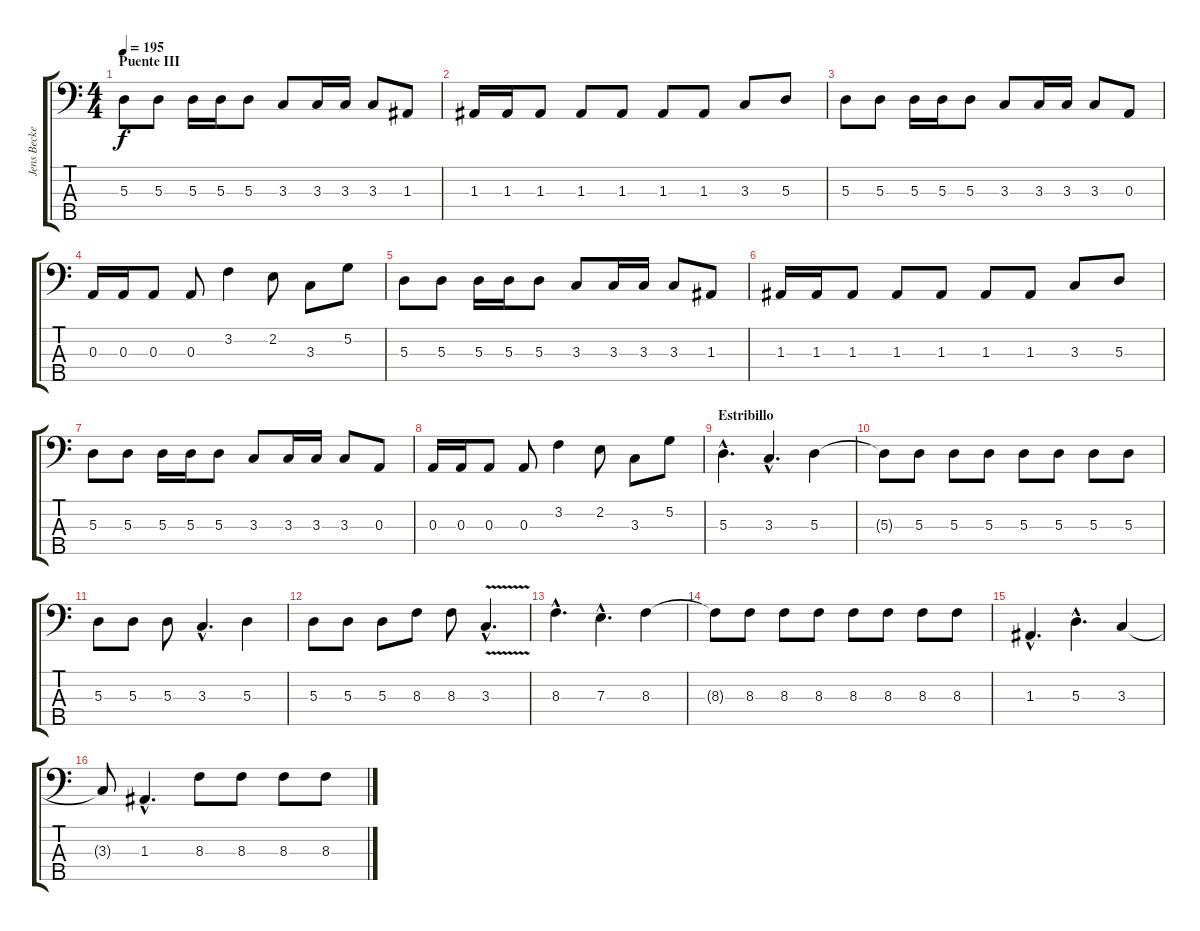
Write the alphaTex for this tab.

\track ("Jens Becker (Bajo)" "Jens Becke") {instrument electricbasspick}
\staff {score tabs}
\tuning (G2 D2 A1 E1 B0) {hide}
\ts (4 4)
\section ("" "Puente III")
\tempo 195
\clef f4
\ks c
5.3.8{dy f} 5.3.8 5.3.16 5.3.16 5.3.8 3.3.8 3.3.16 3.3.16 3.3.8 1.3.8 |
1.3.16 1.3.16 1.3.8 1.3.8 1.3.8 1.3.8 1.3.8 3.3.8 5.3.8 |
5.3.8 5.3.8 5.3.16 5.3.16 5.3.8 3.3.8 3.3.16 3.3.16 3.3.8 0.3.8 |
0.3.16 0.3.16 0.3.8 0.3.8 3.2.4 2.2.8 3.3.8 5.2.8 |
5.3.8 5.3.8 5.3.16 5.3.16 5.3.8 3.3.8 3.3.16 3.3.16 3.3.8 1.3.8 |
1.3.16 1.3.16 1.3.8 1.3.8 1.3.8 1.3.8 1.3.8 3.3.8 5.3.8 |
5.3.8 5.3.8 5.3.16 5.3.16 5.3.8 3.3.8 3.3.16 3.3.16 3.3.8 0.3.8 |
0.3.16 0.3.16 0.3.8 0.3.8 3.2.4 2.2.8 3.3.8 5.2.8 |
\section ("" "Estribillo")
5.3{hac}.4{d} 3.3{hac}.4{d} 5.3.4 |
5.3{t}.8 5.3.8 5.3.8 5.3.8 5.3.8 5.3.8 5.3.8 5.3.8 |
5.3.8 5.3.8 5.3.8 3.3{hac}.4{d} 5.3.4 |
5.3.8 5.3.8 5.3.8 8.3.8 8.3.8 3.3{v hac}.4{d} |
8.3{hac}.4{d} 7.3{hac}.4{d} 8.3.4 |
8.3{t}.8 8.3.8 8.3.8 8.3.8 8.3.8 8.3.8 8.3.8 8.3.8 |
1.3{hac}.4{d} 5.3{hac}.4{d} 3.3.4 |
3.3{t}.8 1.3{hac}.4{d} 8.3.8 8.3.8 8.3.8 8.3.8
